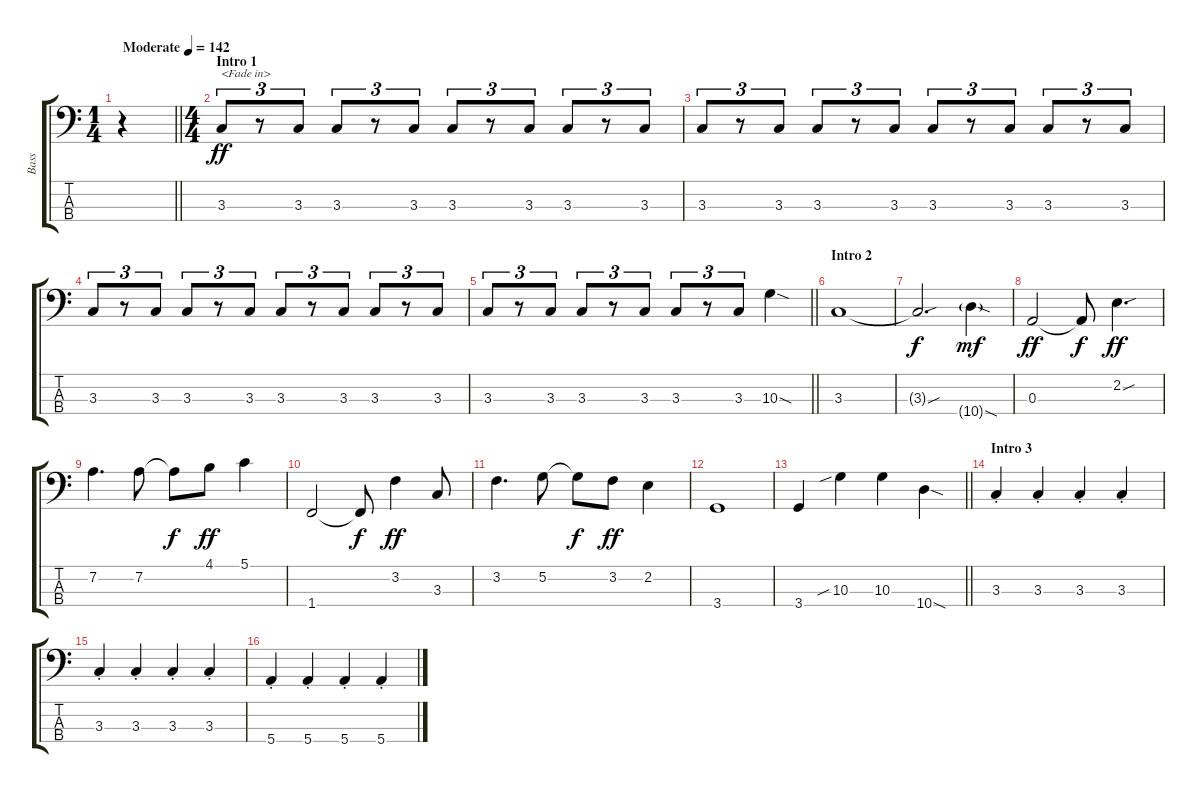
\track ("Bass" "Bass") {instrument electricbassfinger}
\staff {score tabs}
\tuning (G2 D2 A1 E1) {hide}
\ts (1 4)
\tempo (142 "Moderate")
\clef f4
\barLineRight lightlight
\ks c
r.4{dy ff volume 0 instrument electricbassfinger} |
\ts (4 4)
\section ("" "Intro 1")
3.3.8{tu (3 2) txt "<Fade in>" volume 15} r.8{tu (3 2)} 3.3.8{tu (3 2)} 3.3.8{tu (3 2)} r.8{tu (3 2)} 3.3.8{tu (3 2)} 3.3.8{tu (3 2)} r.8{tu (3 2)} 3.3.8{tu (3 2)} 3.3.8{tu (3 2)} r.8{tu (3 2)} 3.3.8{tu (3 2)} |
3.3.8{tu (3 2)} r.8{tu (3 2)} 3.3.8{tu (3 2)} 3.3.8{tu (3 2)} r.8{tu (3 2)} 3.3.8{tu (3 2)} 3.3.8{tu (3 2)} r.8{tu (3 2)} 3.3.8{tu (3 2)} 3.3.8{tu (3 2)} r.8{tu (3 2)} 3.3.8{tu (3 2)} |
3.3.8{tu (3 2)} r.8{tu (3 2)} 3.3.8{tu (3 2)} 3.3.8{tu (3 2)} r.8{tu (3 2)} 3.3.8{tu (3 2)} 3.3.8{tu (3 2)} r.8{tu (3 2)} 3.3.8{tu (3 2)} 3.3.8{tu (3 2)} r.8{tu (3 2)} 3.3.8{tu (3 2)} |
\barLineRight lightlight
3.3.8{tu (3 2)} r.8{tu (3 2)} 3.3.8{tu (3 2)} 3.3.8{tu (3 2)} r.8{tu (3 2)} 3.3.8{tu (3 2)} 3.3.8{tu (3 2)} r.8{tu (3 2)} 3.3.8{tu (3 2)} 10.3{sod}.4 |
\section ("" "Intro 2")
3.3.1 |
3.3{sou t}.2{d dy f} 10.4{sod g}.4{dy mf} |
0.3.2{dy ff} 0.3{t}.8{dy f} 2.2{sou}.4{d dy ff} |
7.2.4{d} 7.2.8 7.2{t}.8{dy f} 4.1.8{dy ff} 5.1.4 |
1.4.2 1.4{t}.8{dy f} 3.2.4{dy ff} 3.3.8 |
3.2.4{d} 5.2.8 5.2{t}.8{dy f} 3.2.8{dy ff} 2.2.4 |
3.4.1 |
\barLineRight lightlight
3.4.4 10.3{sib}.4 10.3.4 10.4{sod}.4 |
\section ("" "Intro 3")
3.3{st}.4 3.3{st}.4 3.3{st}.4 3.3{st}.4 |
3.3{st}.4 3.3{st}.4 3.3{st}.4 3.3{st}.4 |
5.4{st}.4 5.4{st}.4 5.4{st}.4 5.4{st}.4
